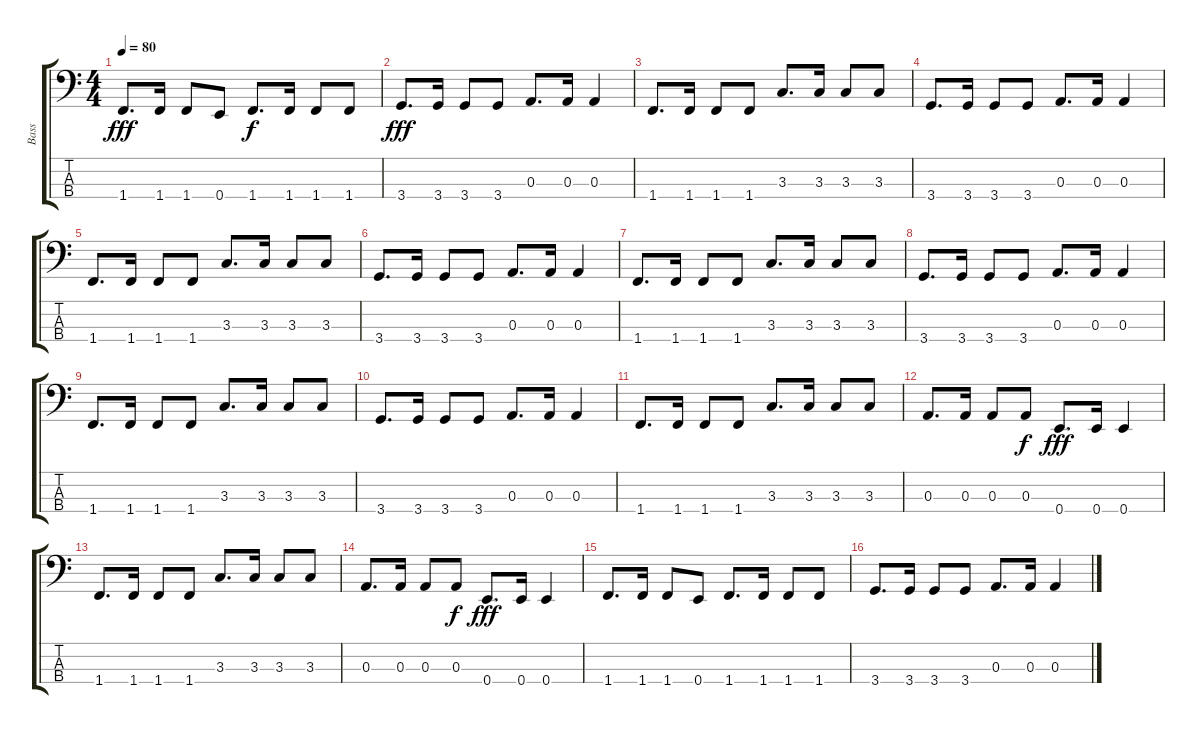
\track ("Bass" "Bass") {instrument acousticbass}
\staff {score tabs}
\tuning (G2 D2 A1 E1) {hide}
\ts (4 4)
\tempo 80
\clef f4
\ks c
1.4.8{d dy fff} 1.4.16 1.4.8 0.4.8 1.4.8{d dy f} 1.4.16 1.4.8 1.4.8 |
3.4.8{d dy fff} 3.4.16 3.4.8 3.4.8 0.3.8{d} 0.3.16 0.3.4 |
1.4.8{d} 1.4.16 1.4.8 1.4.8 3.3.8{d} 3.3.16 3.3.8 3.3.8 |
3.4.8{d} 3.4.16 3.4.8 3.4.8 0.3.8{d} 0.3.16 0.3.4 |
1.4.8{d} 1.4.16 1.4.8 1.4.8 3.3.8{d} 3.3.16 3.3.8 3.3.8 |
3.4.8{d} 3.4.16 3.4.8 3.4.8 0.3.8{d} 0.3.16 0.3.4 |
1.4.8{d} 1.4.16 1.4.8 1.4.8 3.3.8{d} 3.3.16 3.3.8 3.3.8 |
3.4.8{d} 3.4.16 3.4.8 3.4.8 0.3.8{d} 0.3.16 0.3.4 |
1.4.8{d} 1.4.16 1.4.8 1.4.8 3.3.8{d} 3.3.16 3.3.8 3.3.8 |
3.4.8{d} 3.4.16 3.4.8 3.4.8 0.3.8{d} 0.3.16 0.3.4 |
1.4.8{d} 1.4.16 1.4.8 1.4.8 3.3.8{d} 3.3.16 3.3.8 3.3.8 |
0.3.8{d} 0.3.16 0.3.8 0.3.8{dy f} 0.4.8{d dy fff} 0.4.16 0.4.4 |
1.4.8{d} 1.4.16 1.4.8 1.4.8 3.3.8{d} 3.3.16 3.3.8 3.3.8 |
0.3.8{d} 0.3.16 0.3.8 0.3.8{dy f} 0.4.8{d dy fff} 0.4.16 0.4.4 |
1.4.8{d} 1.4.16 1.4.8 0.4.8 1.4.8{d} 1.4.16 1.4.8 1.4.8 |
3.4.8{d} 3.4.16 3.4.8 3.4.8 0.3.8{d} 0.3.16 0.3.4
